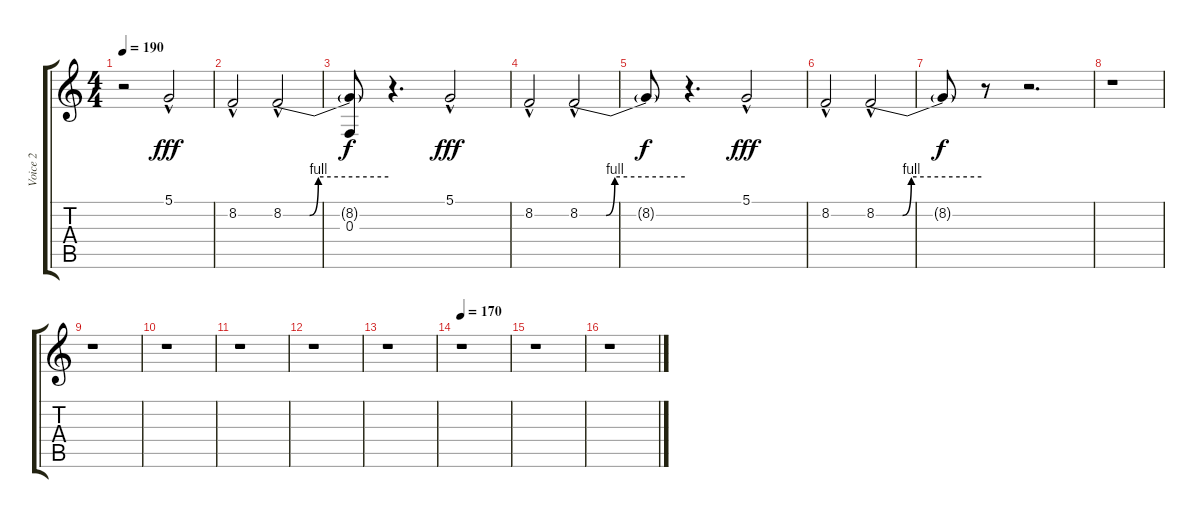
\track ("Voice 2" "Voice 2") {instrument lead2sawtooth}
\staff {score tabs}
\tuning (D4 A3 F3 C3 G2 C2) {hide}
\ts (4 4)
\tempo 190
\clef g2
\ks c
r.2{dy f} 5.1{hac}.2{dy fff balance 8} |
8.2{hac}.2 8.2{be (custom 0 0 15 0 20 4 60 4) hac}.2 |
(8.2{t} 0.3).8{dy f} r.4{d} 5.1{hac}.2{dy fff} |
8.2{hac}.2 8.2{be (custom 0 0 15 0 20 4 60 4) hac}.2 |
8.2{t}.8{dy f} r.4{d} 5.1{hac}.2{dy fff} |
8.2{hac}.2 8.2{be (custom 0 0 15 0 20 4 60 4) hac}.2 |
8.2{t}.8{dy f} r.8 r.2{d} |
r.1 |
r.1 |
r.1 |
r.1 |
r.1 |
r.1 |
\tempo 170
r.1 |
r.1 |
r.1
